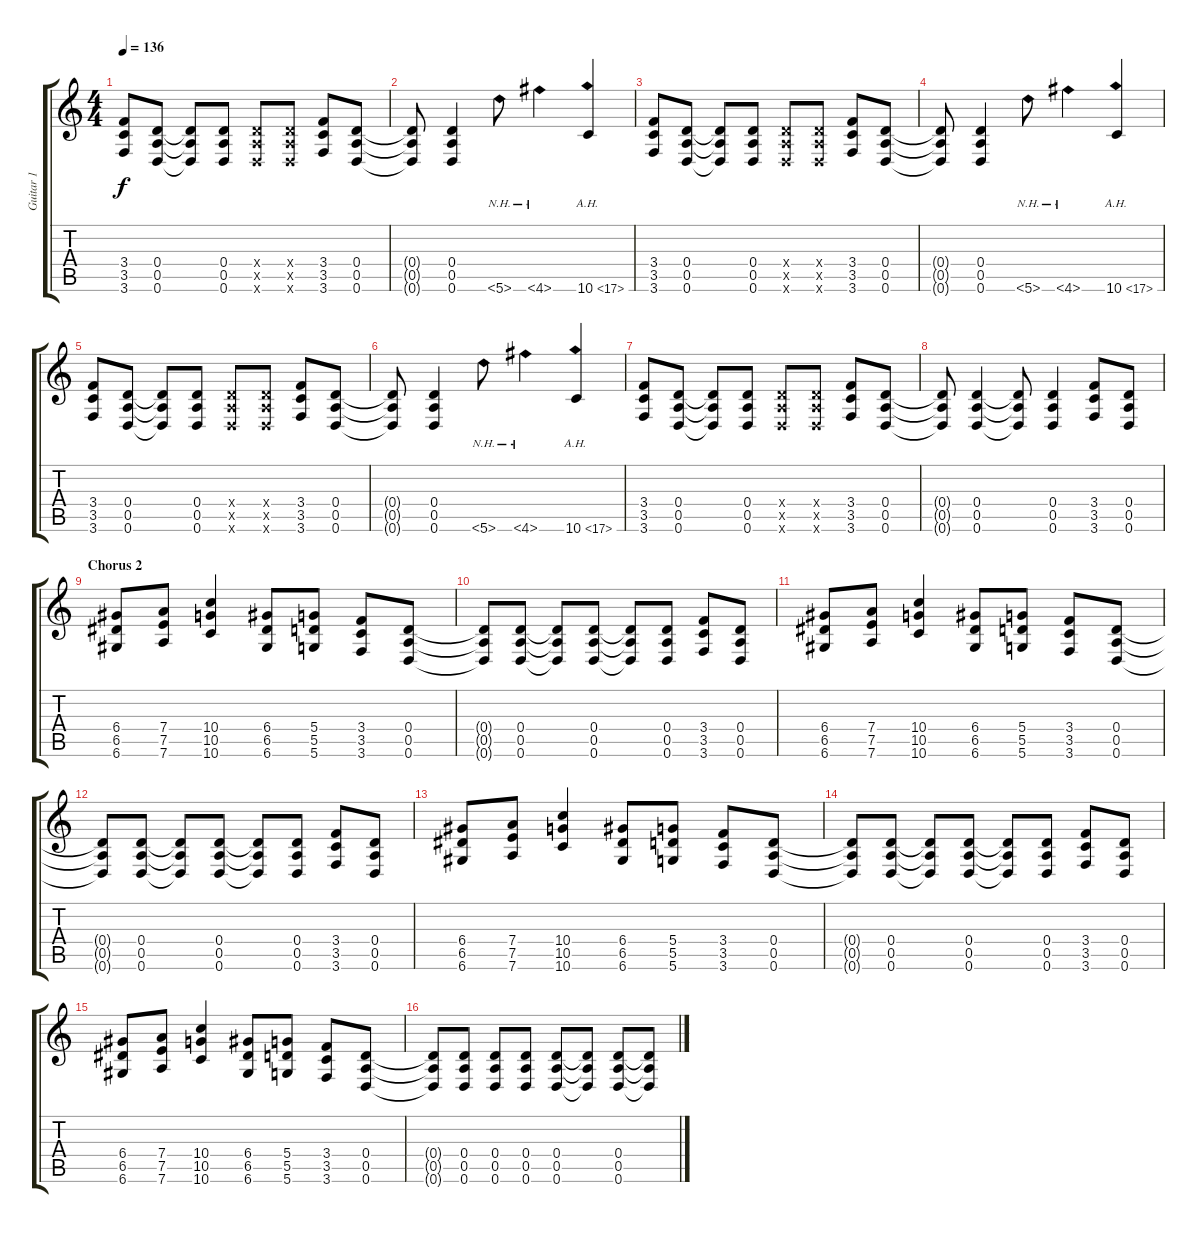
\track ("Guitar 1" "Guitar 1") {instrument overdrivenguitar}
\staff {score tabs}
\tuning (E4 B3 G3 D3 A2 D2) {hide}
\ts (4 4)
\tempo 136
\clef g2
\ks c
(3.4 3.5 3.6).8{dy f} (0.4 0.5 0.6).8 (0.4{t} 0.5{t} 0.6{t}).8 (0.4 0.5 0.6).8 (0.4{x} 0.5{x} 0.6{x}).8 (0.4{x} 0.5{x} 0.6{x}).8 (3.4 3.5 3.6).8 (0.4 0.5 0.6).8 |
(0.4{t} 0.5{t} 0.6{t}).8 (0.4 0.5 0.6).4 5.6{nh}.8 4.6{nh}.4 10.6{ah 7}.4 |
(3.4 3.5 3.6).8 (0.4 0.5 0.6).8 (0.4{t} 0.5{t} 0.6{t}).8 (0.4 0.5 0.6).8 (0.4{x} 0.5{x} 0.6{x}).8 (0.4{x} 0.5{x} 0.6{x}).8 (3.4 3.5 3.6).8 (0.4 0.5 0.6).8 |
(0.4{t} 0.5{t} 0.6{t}).8 (0.4 0.5 0.6).4 5.6{nh}.8 4.6{nh}.4 10.6{ah 7}.4 |
(3.4 3.5 3.6).8 (0.4 0.5 0.6).8 (0.4{t} 0.5{t} 0.6{t}).8 (0.4 0.5 0.6).8 (0.4{x} 0.5{x} 0.6{x}).8 (0.4{x} 0.5{x} 0.6{x}).8 (3.4 3.5 3.6).8 (0.4 0.5 0.6).8 |
(0.4{t} 0.5{t} 0.6{t}).8 (0.4 0.5 0.6).4 5.6{nh}.8 4.6{nh}.4 10.6{ah 7}.4 |
(3.4 3.5 3.6).8 (0.4 0.5 0.6).8 (0.4{t} 0.5{t} 0.6{t}).8 (0.4 0.5 0.6).8 (0.4{x} 0.5{x} 0.6{x}).8 (0.4{x} 0.5{x} 0.6{x}).8 (3.4 3.5 3.6).8 (0.4 0.5 0.6).8 |
(0.4{t} 0.5{t} 0.6{t}).8 (0.4 0.5 0.6).4 (0.4{t} 0.5{t} 0.6{t}).8 (0.4 0.5 0.6).4 (3.4 3.5 3.6).8 (0.4 0.5 0.6).8 |
\section ("" "Chorus 2")
(6.4 6.5 6.6).8 (7.4 7.5 7.6).8 (10.4 10.5 10.6).4 (6.4 6.5 6.6).8 (5.4 5.5 5.6).8 (3.4 3.5 3.6).8 (0.4 0.5 0.6).8 |
(0.4{t} 0.5{t} 0.6{t}).8 (0.4 0.5 0.6).8 (0.4{t} 0.5{t} 0.6{t}).8 (0.4 0.5 0.6).8 (0.4{t} 0.5{t} 0.6{t}).8 (0.4 0.5 0.6).8 (3.4 3.5 3.6).8 (0.4 0.5 0.6).8 |
(6.4 6.5 6.6).8 (7.4 7.5 7.6).8 (10.4 10.5 10.6).4 (6.4 6.5 6.6).8 (5.4 5.5 5.6).8 (3.4 3.5 3.6).8 (0.4 0.5 0.6).8 |
(0.4{t} 0.5{t} 0.6{t}).8 (0.4 0.5 0.6).8 (0.4{t} 0.5{t} 0.6{t}).8 (0.4 0.5 0.6).8 (0.4{t} 0.5{t} 0.6{t}).8 (0.4 0.5 0.6).8 (3.4 3.5 3.6).8 (0.4 0.5 0.6).8 |
(6.4 6.5 6.6).8 (7.4 7.5 7.6).8 (10.4 10.5 10.6).4 (6.4 6.5 6.6).8 (5.4 5.5 5.6).8 (3.4 3.5 3.6).8 (0.4 0.5 0.6).8 |
(0.4{t} 0.5{t} 0.6{t}).8 (0.4 0.5 0.6).8 (0.4{t} 0.5{t} 0.6{t}).8 (0.4 0.5 0.6).8 (0.4{t} 0.5{t} 0.6{t}).8 (0.4 0.5 0.6).8 (3.4 3.5 3.6).8 (0.4 0.5 0.6).8 |
(6.4 6.5 6.6).8 (7.4 7.5 7.6).8 (10.4 10.5 10.6).4 (6.4 6.5 6.6).8 (5.4 5.5 5.6).8 (3.4 3.5 3.6).8 (0.4 0.5 0.6).8 |
(0.4{t} 0.5{t} 0.6{t}).8 (0.4 0.5 0.6).8 (0.4 0.5 0.6).8 (0.4 0.5 0.6).8 (0.4 0.5 0.6).8 (0.4{t} 0.5{t} 0.6{t}).8 (0.4 0.5 0.6).8 (0.4{t} 0.5{t} 0.6{t}).8
